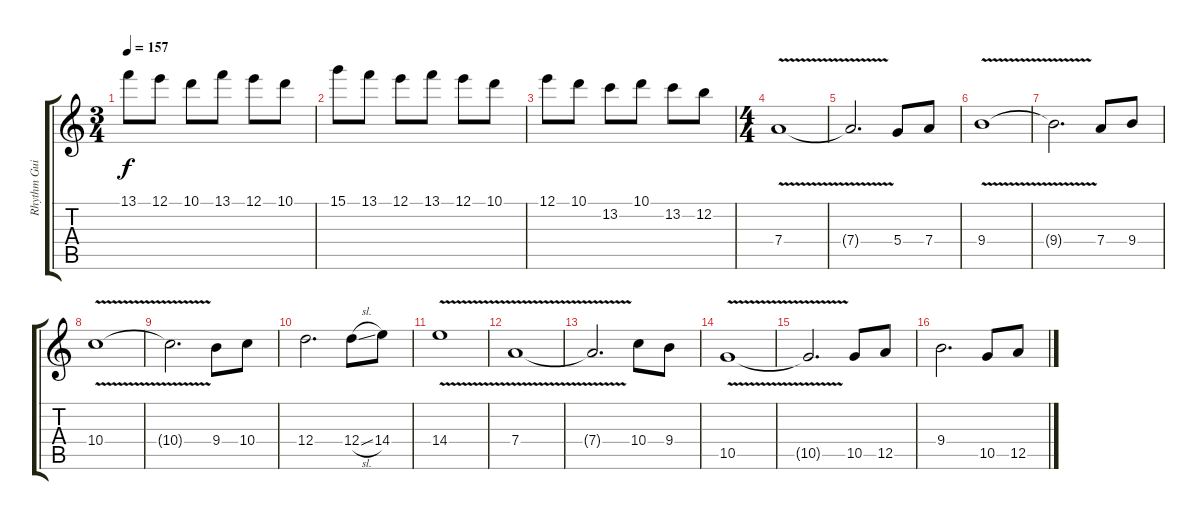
\track ("Rhythm Guitar" "Rhythm Gui") {instrument distortionguitar}
\staff {score tabs}
\tuning (E4 B3 G3 D3 A2 E2) {hide}
\ts (3 4)
\tempo 157
\clef g2
\ks c
13.1.8{dy f} 12.1.8 10.1.8 13.1.8 12.1.8 10.1.8 |
15.1.8 13.1.8 12.1.8 13.1.8 12.1.8 10.1.8 |
12.1.8 10.1.8 13.2.8 10.1.8 13.2.8 12.2.8 |
\ts (4 4)
7.4{v}.1 |
7.4{t}.2{d} 5.4.8 7.4.8 |
9.4{v}.1 |
9.4{t}.2{d} 7.4.8 9.4.8 |
10.4{v}.1 |
10.4{t}.2{d} 9.4.8 10.4.8 |
12.4.2{d} 12.4{sl}.8 14.4.8 |
14.4{v}.1 |
7.4{v}.1{instrument distortionguitar} |
7.4{t}.2{d} 10.4.8 9.4.8 |
10.5{v}.1 |
10.5{t}.2{d} 10.5.8 12.5.8 |
9.4.2{d} 10.5.8 12.5.8
